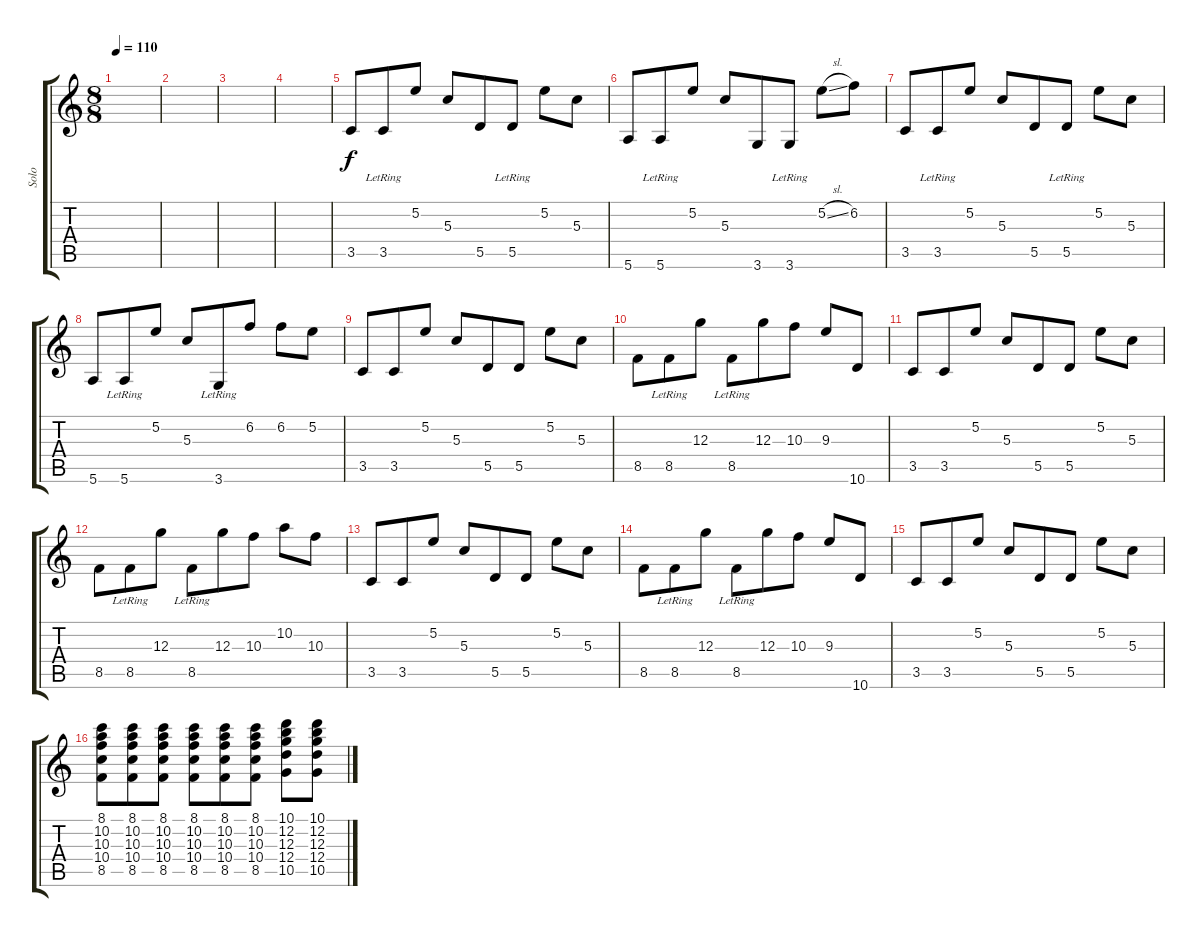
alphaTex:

\track ("Solo" "Solo") {instrument electricguitarjazz}
\staff {score tabs}
\tuning (E4 B3 G3 D3 A2 E2) {hide}
\ts (8 8)
\tempo 110
\clef g2
\ks c
|
|
|
|
3.5.8 3.5{lr}.8 5.2.8 5.3.8 5.5.8 5.5{lr}.8 5.2.8 5.3.8 |
5.6.8 5.6{lr}.8 5.2.8 5.3.8 3.6.8 3.6{lr}.8 5.2{sl}.8 6.2.8 |
3.5.8 3.5{lr}.8 5.2.8 5.3.8 5.5.8 5.5{lr}.8 5.2.8 5.3.8 |
5.6.8 5.6{lr}.8 5.2.8 5.3.8 3.6{lr}.8 6.2.8 6.2.8 5.2.8 |
3.5.8 3.5.8 5.2.8 5.3.8 5.5.8 5.5.8 5.2.8 5.3.8 |
8.5.8 8.5{lr}.8 12.3.8 8.5{lr}.8 12.3.8 10.3.8 9.3.8 10.6.8 |
3.5.8 3.5.8 5.2.8 5.3.8 5.5.8 5.5.8 5.2.8 5.3.8 |
8.5.8 8.5{lr}.8 12.3.8 8.5{lr}.8 12.3.8 10.3.8 10.2.8 10.3.8 |
3.5.8 3.5.8 5.2.8 5.3.8 5.5.8 5.5.8 5.2.8 5.3.8 |
8.5.8 8.5{lr}.8 12.3.8 8.5{lr}.8 12.3.8 10.3.8 9.3.8 10.6.8 |
3.5.8 3.5.8 5.2.8 5.3.8 5.5.8 5.5.8 5.2.8 5.3.8 |
(8.1 10.2 10.3 10.4 8.5).8 (8.1 10.2 10.3 10.4 8.5).8 (8.1 10.2 10.3 10.4 8.5).8 (8.1 10.2 10.3 10.4 8.5).8 (8.1 10.2 10.3 10.4 8.5).8 (8.1 10.2 10.3 10.4 8.5).8 (10.1 12.2 12.3 12.4 10.5).8 (10.1 12.2 12.3 12.4 10.5).8
